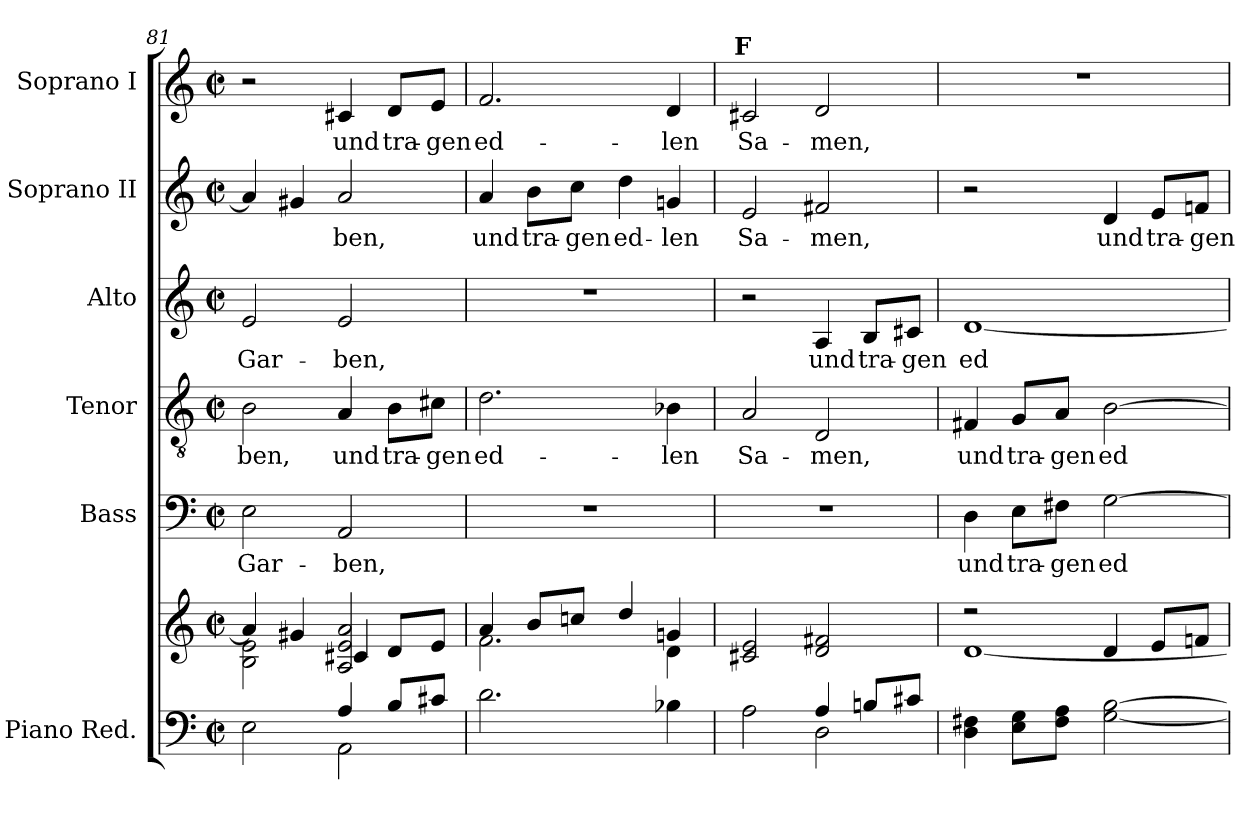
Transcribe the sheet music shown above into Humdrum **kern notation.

**kern	**kern	**kern	**text	**kern	**text	**kern	**text	**kern	**text	**kern	**text
*part6	*part6	*part5	*part5	*part4	*part4	*part3	*part3	*part2	*part2	*part1	*part1
*staff7	*staff6	*staff5	*staff5	*staff4	*staff4	*staff3	*staff3	*staff2	*staff2	*staff1	*staff1
*I"Piano Red.	*	*I"Bass	*	*I"Tenor	*	*I"Alto	*	*I"Soprano II	*	*I"Soprano I	*
*	*	*I'B	*	*I'T	*	*I'A	*	*I'S II	*	*I'S I	*
*clefF4	*clefG2	*clefF4	*	*clefGv2	*	*clefG2	*	*clefG2	*	*clefG2	*
*	*	*ITrd7c12	*	*ITrd7c12	*	*	*	*	*	*	*
*k[]	*k[]	*k[]	*	*k[]	*	*k[]	*	*k[]	*	*k[]	*
*C:	*C:	*C:	*	*C:	*	*C:	*	*C:	*	*C:	*
*M2/2	*M2/2	*M2/2	*	*M2/2	*	*M2/2	*	*M2/2	*	*M2/2	*
*met(c|)	*met(c|)	*met(c|)	*	*met(c|)	*	*met(c|)	*	*met(c|)	*	*met(c|)	*
=81	=81	=81	=81	=81	=81	=81	=81	=81	=81	=81	=81
*^	*^	*	*	*	*	*	*	*	*	*	*
*	*	*	*^	*	*	*	*	*	*	*	*	*	*
!	!	!	!	!	!	!LO:LY:b:color=#000000	!	!	!	!	!	!	!	!
!	!	!	!	!	!	!	!	!LO:LY:b:color=#000000	!	!	!	!	!	!
!	!	!	!	!	!	!	!	!	!	!LO:LY:b:color=#000000	!	!	!	!
2Ei\	2ryy	4ai/]	2Bi\ 2ei	2ryy	2EEi\	Gar-	2BBi\	-ben,	2ei/	Gar-	4ai/]	.	2r	.
.	.	4g#Xi/	.	.	.	.	.	.	.	.	4g#Xi/	.	.	.
!	!	!	!	!	!	!LO:LY:b:color=#000000	!	!	!	!	!	!	!	!
!	!	!	!	!	!	!	!	!LO:LY:b:color=#000000	!	!	!	!	!	!
!	!	!	!	!	!	!	!	!	!	!LO:LY:b:color=#000000	!	!	!	!
!	!	!	!	!	!	!	!	!	!	!	!	!LO:LY:b:color=#000000	!	!
!	!	!	!	!	!	!	!	!	!	!	!	!	!	!LO:LY:b:color=#000000
4Ai/	2AAi\	2Ai/ 2ei 2ai	2ryy	4c#Xi/	2AAAi/	-ben,	4AAi/	und	2ei/	-ben,	2ai/	-ben,	4c#Xi/	und
!	!	!	!	!	!	!	!	!LO:LY:b:color=#000000	!	!	!	!	!	!
!	!	!	!	!	!	!	!	!	!	!	!	!	!	!LO:LY:b:color=#000000
8Bi/L	.	.	.	8di/L	.	.	8BBi\L	tra-	.	.	.	.	8di/L	tra-
!	!	!	!	!	!	!	!	!LO:LY:b:color=#000000	!	!	!	!	!	!
!	!	!	!	!	!	!	!	!	!	!	!	!	!	!LO:LY:b:color=#000000
8c#Xi/J	.	.	.	8ei/J	.	.	8C#Xi\J	-gen	.	.	.	.	8ei/J	-gen
*v	*v	*	*	*	*	*	*	*	*	*	*	*	*	*
*	*	*v	*v	*	*	*	*	*	*	*	*	*	*
=82	=82	=82	=82	=82	=82	=82	=82	=82	=82	=82	=82	=82
*	*	*^	*	*	*	*	*	*	*	*	*	*
!	!	!	!	!	!	!	!LO:LY:b:color=#000000	!	!	!	!	!	!
*	*	*v	*v	*	*	*	*	*	*	*	*	*	*
*	*	*^	*	*	*	*	*	*	*	*	*	*
!	!	!	!	!	!	!	!	!	!	!	!LO:LY:b:color=#000000	!	!
*	*	*v	*v	*	*	*	*	*	*	*	*	*	*
*	*	*^	*	*	*	*	*	*	*	*	*	*
!	!	!	!	!	!	!	!	!	!	!	!	!	!LO:LY:b:color=#000000
*	*	*v	*v	*	*	*	*	*	*	*	*	*	*
2.di\	4ai/	2.fi\	1r	.	2.Di\	ed-	1r	.	4ai/	und	2.fi/	ed-
!	!	!	!	!	!	!	!	!	!	!LO:LY:b:color=#000000	!	!
.	8bi/L	.	.	.	.	.	.	.	8bi\L	tra-	.	.
!	!	!	!	!	!	!	!	!	!	!LO:LY:b:color=#000000	!	!
.	8ccni/J	.	.	.	.	.	.	.	8cci\J	-gen	.	.
!	!	!	!	!	!	!	!	!	!	!LO:LY:b:color=#000000	!	!
.	4ddi/	.	.	.	.	.	.	.	4ddi\	ed-	.	.
!	!	!	!	!	!	!LO:LY:b:color=#000000	!	!	!	!	!	!
!	!	!	!	!	!	!	!	!	!	!LO:LY:b:color=#000000	!	!
!	!	!	!	!	!	!	!	!	!	!	!	!LO:LY:b:color=#000000
4B-Xi\	4gni/	4di\	.	.	4BB-Xi\	-len	.	.	4gni/	-len	4di/	-len
*	*v	*v	*	*	*	*	*	*	*	*	*	*
=83	=83	=83	=83	=83	=83	=83	=83	=83	=83	=83	=83
*^	*	*	*	*	*	*	*	*	*	*	*
*	*	*^	*	*	*	*	*	*	*	*	*	*
!	!	!	!	!	!	!	!LO:LY:b:color=#000000	!	!	!	!	!	!
*	*	*v	*v	*	*	*	*	*	*	*	*	*	*
*	*	*^	*	*	*	*	*	*	*	*	*	*
!	!	!	!	!	!	!	!	!	!	!	!LO:LY:b:color=#000000	!	!
*	*	*v	*v	*	*	*	*	*	*	*	*	*	*
*	*	*^	*	*	*	*	*	*	*	*	*	*
!	!	!	!	!	!	!	!	!	!	!	!	!LO:TX:a:B:cj:t=F	!
!	!	!	!	!	!	!	!	!	!	!	!	!	!LO:LY:b:color=#000000
*	*	*v	*v	*	*	*	*	*	*	*	*	*	*
2ryy	2Ai\	2c#Xi/ 2ei	1r	.	2AAi/	Sa-	2r	.	2ei/	Sa-	2c#Xi/	Sa-
!	!	!	!	!	!	!LO:LY:b:color=#000000	!	!	!	!	!	!
!	!	!	!	!	!	!	!	!LO:LY:b:color=#000000	!	!	!	!
!	!	!	!	!	!	!	!	!	!	!LO:LY:b:color=#000000	!	!
!	!	!	!	!	!	!	!	!	!	!	!	!LO:LY:b:color=#000000
4Ai/	2Di\	2di/ 2f#Xi	.	.	2DDi/	-men,	4Ai/	und	2f#Xi/	-men,	2di/	-men,
!	!	!	!	!	!	!	!	!LO:LY:b:color=#000000	!	!	!	!
8Bni/L	.	.	.	.	.	.	8Bi/L	tra-	.	.	.	.
!	!	!	!	!	!	!	!	!LO:LY:b:color=#000000	!	!	!	!
8c#Xi/J	.	.	.	.	.	.	8c#Xi/J	-gen	.	.	.	.
*v	*v	*	*	*	*	*	*	*	*	*	*	*
=84	=84	=84	=84	=84	=84	=84	=84	=84	=84	=84	=84
*	*^	*	*	*	*	*	*	*	*	*	*
!	!	!	!	!LO:LY:b:color=#000000	!	!	!	!	!	!	!	!
!	!	!	!	!	!	!LO:LY:b:color=#000000	!	!	!	!	!	!
!	!	!	!	!	!	!	!	!LO:LY:b:color=#000000	!	!	!	!
4Di\ 4F#Xi	2r	[<1di	4DDi\	und	4FF#Xi/	und	[<1di	ed-	2r	.	1r	.
!	!	!	!	!LO:LY:b:color=#000000	!	!	!	!	!	!	!	!
!	!	!	!	!	!	!LO:LY:b:color=#000000	!	!	!	!	!	!
8Ei\ 8GiL	.	.	8EEi\L	tra-	8GGi/L	tra-	.	.	.	.	.	.
!	!	!	!	!LO:LY:b:color=#000000	!	!	!	!	!	!	!	!
!	!	!	!	!	!	!LO:LY:b:color=#000000	!	!	!	!	!	!
8F#i\ 8AiJ	.	.	8FF#Xi\J	-gen	8AAi/J	-gen	.	.	.	.	.	.
!	!	!	!	!LO:LY:b:color=#000000	!	!	!	!	!	!	!	!
!	!	!	!	!	!	!LO:LY:b:color=#000000	!	!	!	!	!	!
!	!	!	!	!	!	!	!	!	!	!LO:LY:b:color=#000000	!	!
[<2Gi\ [>2Bi	4di/	.	[>2GGi\	ed-	[>2BBi\	ed-	.	.	4di/	und	.	.
!	!	!	!	!	!	!	!	!	!	!LO:LY:b:color=#000000	!	!
.	8ei/L	.	.	.	.	.	.	.	8ei/L	tra-	.	.
!	!	!	!	!	!	!	!	!	!	!LO:LY:b:color=#000000	!	!
.	8fni/J	.	.	.	.	.	.	.	8fni/J	-gen	.	.
*	*v	*v	*	*	*	*	*	*	*	*	*	*
=	=	=	=	=	=	=	=	=	=	=	=
*-	*-	*-	*-	*-	*-	*-	*-	*-	*-	*-	*-
